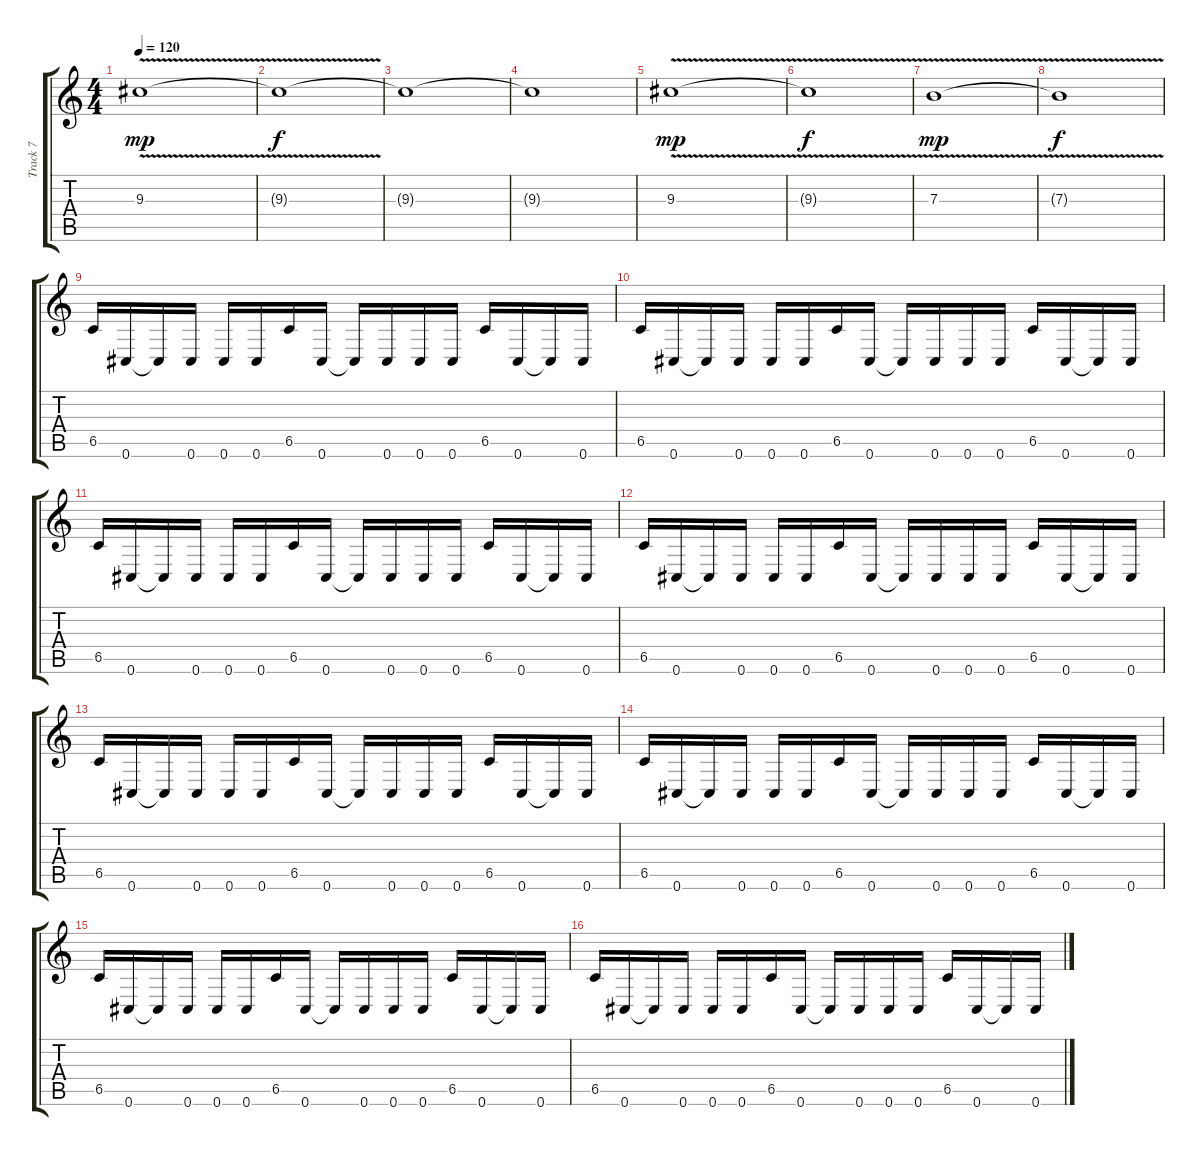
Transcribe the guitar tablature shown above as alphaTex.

\track ("Track 7" "Track 7") {instrument distortionguitar}
\staff {score tabs}
\tuning (Db4 Ab3 E3 B2 Gb2 Db2) {hide}
\ts (4 4)
\tempo 120
\clef g2
\ks c
9.3{v}.1{dy mp} |
9.3{t}.1{dy f} |
9.3{t}.1 |
9.3{t}.1 |
9.3{v}.1{dy mp} |
9.3{t}.1{dy f} |
7.3{v}.1{dy mp} |
7.3{t}.1{dy f} |
6.5.16 0.6.16 0.6{t}.16 0.6.16 0.6.16 0.6.16 6.5.16 0.6.16 0.6{t}.16 0.6.16 0.6.16 0.6.16 6.5.16 0.6.16 0.6{t}.16 0.6.16 |
6.5.16 0.6.16 0.6{t}.16 0.6.16 0.6.16 0.6.16 6.5.16 0.6.16 0.6{t}.16 0.6.16 0.6.16 0.6.16 6.5.16 0.6.16 0.6{t}.16 0.6.16 |
6.5.16 0.6.16 0.6{t}.16 0.6.16 0.6.16 0.6.16 6.5.16 0.6.16 0.6{t}.16 0.6.16 0.6.16 0.6.16 6.5.16 0.6.16 0.6{t}.16 0.6.16 |
6.5.16 0.6.16 0.6{t}.16 0.6.16 0.6.16 0.6.16 6.5.16 0.6.16 0.6{t}.16 0.6.16 0.6.16 0.6.16 6.5.16 0.6.16 0.6{t}.16 0.6.16 |
6.5.16 0.6.16 0.6{t}.16 0.6.16 0.6.16 0.6.16 6.5.16 0.6.16 0.6{t}.16 0.6.16 0.6.16 0.6.16 6.5.16 0.6.16 0.6{t}.16 0.6.16 |
6.5.16 0.6.16 0.6{t}.16 0.6.16 0.6.16 0.6.16 6.5.16 0.6.16 0.6{t}.16 0.6.16 0.6.16 0.6.16 6.5.16 0.6.16 0.6{t}.16 0.6.16 |
6.5.16 0.6.16 0.6{t}.16 0.6.16 0.6.16 0.6.16 6.5.16 0.6.16 0.6{t}.16 0.6.16 0.6.16 0.6.16 6.5.16 0.6.16 0.6{t}.16 0.6.16 |
6.5.16 0.6.16 0.6{t}.16 0.6.16 0.6.16 0.6.16 6.5.16 0.6.16 0.6{t}.16 0.6.16 0.6.16 0.6.16 6.5.16 0.6.16 0.6{t}.16 0.6.16
